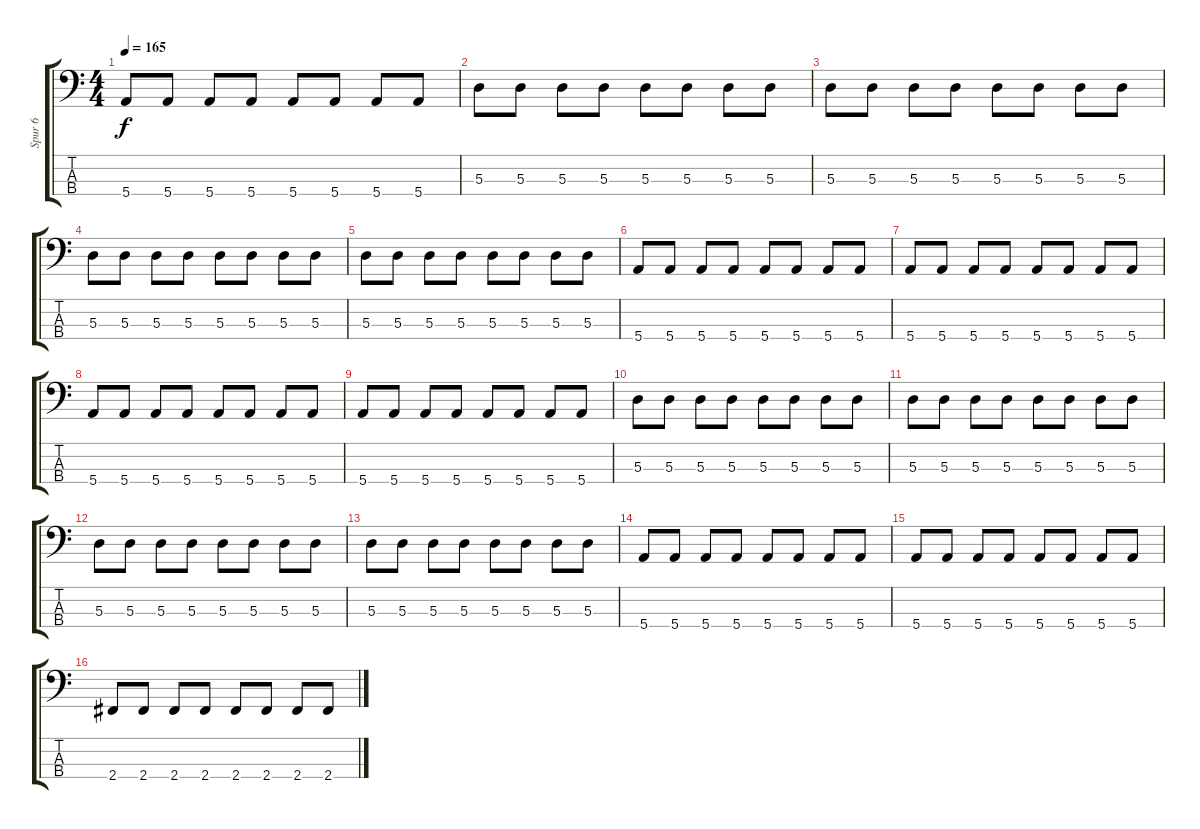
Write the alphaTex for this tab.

\track ("Spur 6" "Spur 6") {instrument electricbassfinger}
\staff {score tabs}
\tuning (G2 D2 A1 E1) {hide}
\ts (4 4)
\tempo 165
\clef f4
\ks c
5.4.8{dy f} 5.4.8 5.4.8 5.4.8 5.4.8 5.4.8 5.4.8 5.4.8 |
5.3.8 5.3.8 5.3.8 5.3.8 5.3.8 5.3.8 5.3.8 5.3.8 |
5.3.8 5.3.8 5.3.8 5.3.8 5.3.8 5.3.8 5.3.8 5.3.8 |
5.3.8 5.3.8 5.3.8 5.3.8 5.3.8 5.3.8 5.3.8 5.3.8 |
5.3.8 5.3.8 5.3.8 5.3.8 5.3.8 5.3.8 5.3.8 5.3.8 |
5.4.8 5.4.8 5.4.8 5.4.8 5.4.8 5.4.8 5.4.8 5.4.8 |
5.4.8 5.4.8 5.4.8 5.4.8 5.4.8 5.4.8 5.4.8 5.4.8 |
5.4.8 5.4.8 5.4.8 5.4.8 5.4.8 5.4.8 5.4.8 5.4.8 |
5.4.8 5.4.8 5.4.8 5.4.8 5.4.8 5.4.8 5.4.8 5.4.8 |
5.3.8 5.3.8 5.3.8 5.3.8 5.3.8 5.3.8 5.3.8 5.3.8 |
5.3.8 5.3.8 5.3.8 5.3.8 5.3.8 5.3.8 5.3.8 5.3.8 |
5.3.8 5.3.8 5.3.8 5.3.8 5.3.8 5.3.8 5.3.8 5.3.8 |
5.3.8 5.3.8 5.3.8 5.3.8 5.3.8 5.3.8 5.3.8 5.3.8 |
5.4.8 5.4.8 5.4.8 5.4.8 5.4.8 5.4.8 5.4.8 5.4.8 |
5.4.8 5.4.8 5.4.8 5.4.8 5.4.8 5.4.8 5.4.8 5.4.8 |
2.4.8 2.4.8 2.4.8 2.4.8 2.4.8 2.4.8 2.4.8 2.4.8
